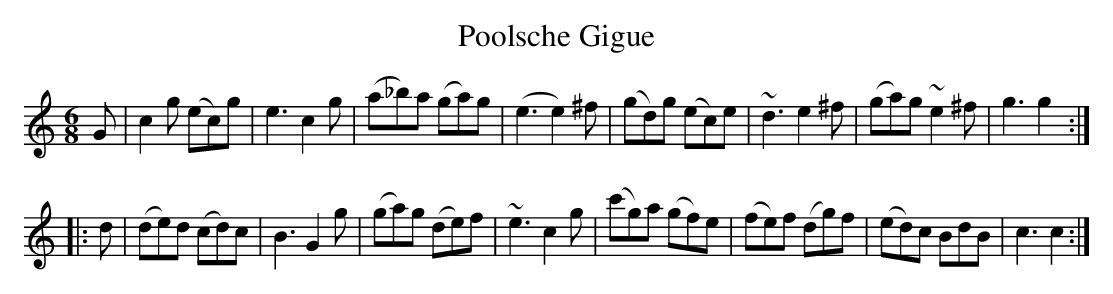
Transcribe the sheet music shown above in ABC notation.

X:1
T:Poolsche Gigue
M:6/8
K:Cmaj
G|c2g (ec)g|e3c2g|(a_b)a (ga)g|(e3e2)^f|(gd)g (ec)e|~d3e2^f|(ga)g~e2^f|g3g2:|
|:d|(de)d (cd)c|B3G2g|(ga)g (de)f|~e3c2g|(c'g)a (gf)e|(fe)f (dg)f|(ed)c BdB|c3c2:|
